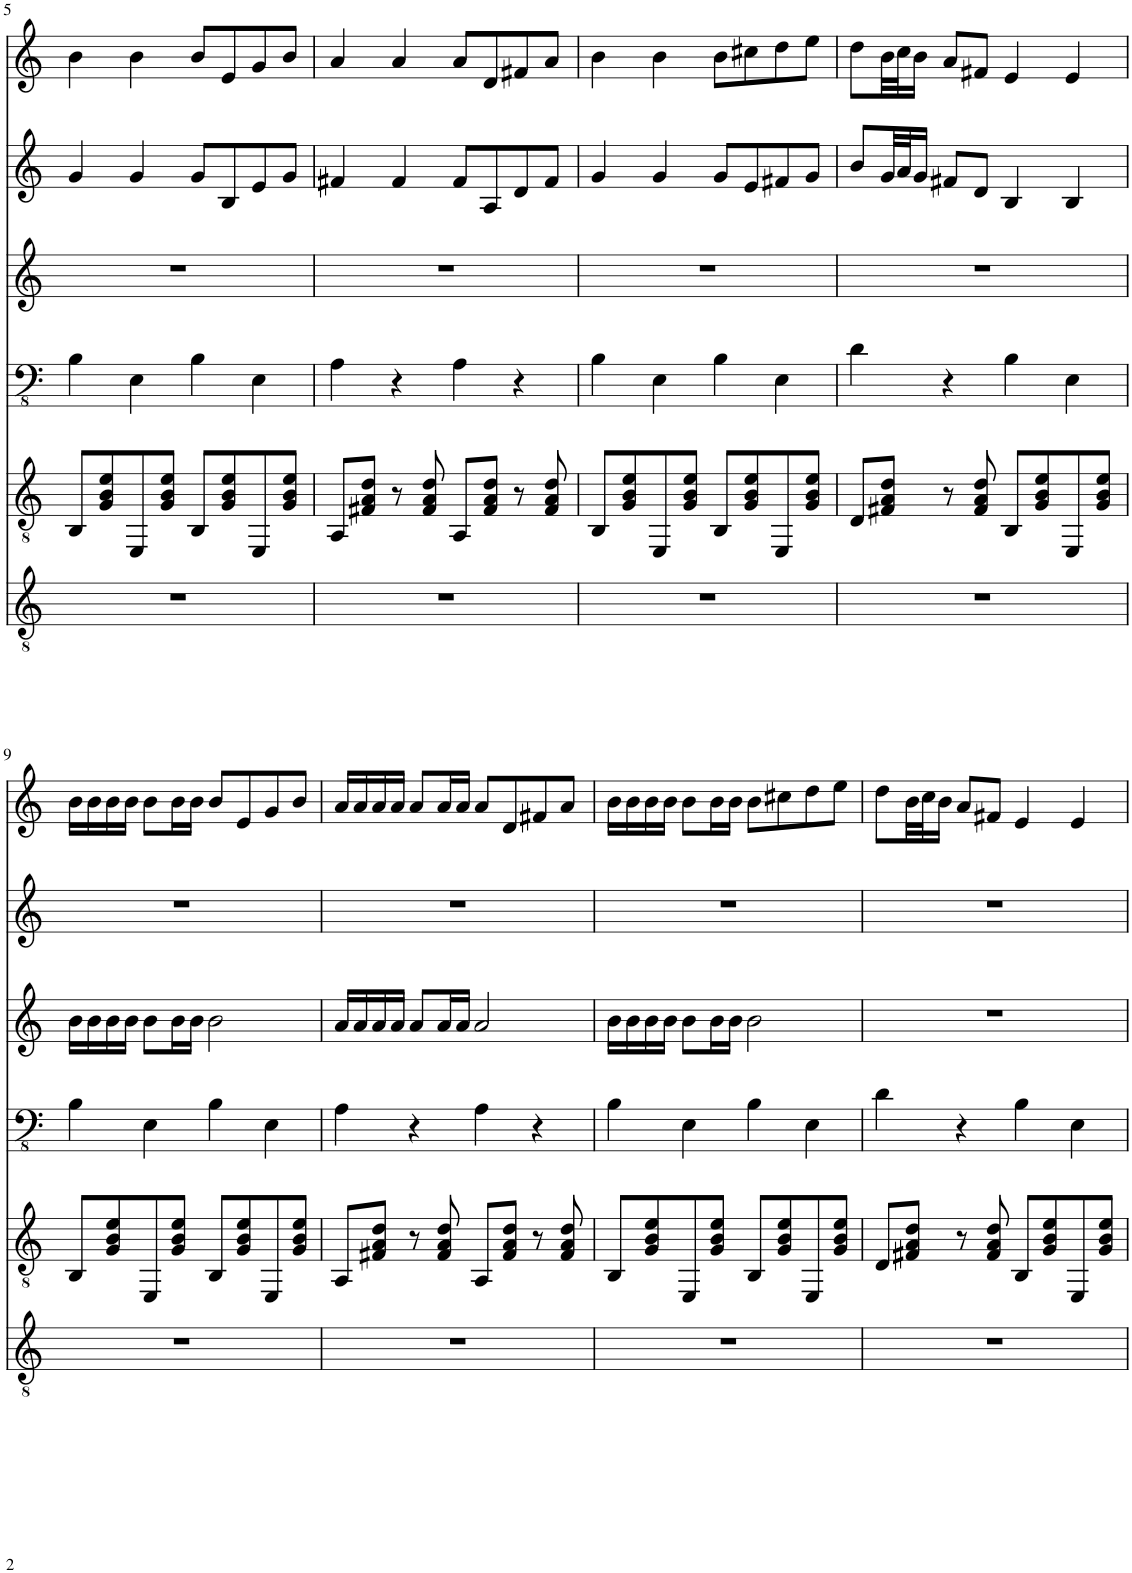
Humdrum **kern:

**kern	**kern	**kern	**kern	**kern	**kern
*part6	*part5	*part4	*part3	*part2	*part1
*staff6	*staff5	*staff4	*staff3	*staff2	*staff1
*I"Flute	*I"Guitar	*I"Bass	*I"Woodblock	*I"Accordion 2	*I"Accordion 1
*I'Fl	*	*	*I'Wd Bl	*I'Acc	*I'Acc
!!LO:PB:g=z
*clefGv2	*clefGv2	*clefFv4	*clefG2	*clefG2	*clefG2
*k[]	*k[]	*k[]	*k[]	*k[]	*k[]
*M4/4	*M4/4	*M4/4	*M4/4	*M4/4	*M4/4
=5	=5	=5	=5	=5	=5
1r	8BB/L	4BB\	1r	4g/	4b\
.	8G/ 8B/ 8e/	.	.	.	.
.	8EE/	4EE\	.	4g/	4b\
.	8G/ 8B/ 8e/J	.	.	.	.
.	8BB/L	4BB\	.	8g/L	8b/L
.	8G/ 8B/ 8e/	.	.	8B/	8e/
.	8EE/	4EE\	.	8e/	8g/
.	8G/ 8B/ 8e/J	.	.	8g/J	8b/J
=6	=6	=6	=6	=6	=6
1r	8AA/L	4AA\	1r	4f#X/	4a/
.	8F#X/ 8A/ 8d/J	.	.	.	.
.	8r	4r	.	4f#/	4a/
.	8F#/ 8A/ 8d/	.	.	.	.
.	8AA/L	4AA\	.	8f#/L	8a/L
.	8F#/ 8A/ 8d/J	.	.	8A/	8d/
.	8r	4r	.	8d/	8f#X/
.	8F#/ 8A/ 8d/	.	.	8f#/J	8a/J
=7	=7	=7	=7	=7	=7
1r	8BB/L	4BB\	1r	4g/	4b\
.	8G/ 8B/ 8e/	.	.	.	.
.	8EE/	4EE\	.	4g/	4b\
.	8G/ 8B/ 8e/J	.	.	.	.
.	8BB/L	4BB\	.	8g/L	8b\L
.	8G/ 8B/ 8e/	.	.	8e/	8cc#X\
.	8EE/	4EE\	.	8f#X/	8dd\
.	8G/ 8B/ 8e/J	.	.	8g/J	8ee\J
=8	=8	=8	=8	=8	=8
1r	8D/L	4D\	1r	8b/L	8dd\L
.	8F#X/ 8A/ 8d/J	.	.	32g/LL	32b\LL
.	.	.	.	32a/J	32cc\J
.	.	.	.	16g/JJ	16b\JJ
.	8r	4r	.	8f#X/L	8a/L
.	8F#/ 8A/ 8d/	.	.	8d/J	8f#X/J
.	8BB/L	4BB\	.	4B/	4e/
.	8G/ 8B/ 8e/	.	.	.	.
.	8EE/	4EE\	.	4B/	4e/
.	8G/ 8B/ 8e/J	.	.	.	.
!!LO:LB:g=z
=9	=9	=9	=9	=9	=9
1r	8BB/L	4BB\	16b\LL	1r	16b\LL
.	.	.	16b\	.	16b\
.	8G/ 8B/ 8e/	.	16b\	.	16b\
.	.	.	16b\JJ	.	16b\JJ
.	8EE/	4EE\	8b\L	.	8b\L
.	8G/ 8B/ 8e/J	.	16b\L	.	16b\L
.	.	.	16b\JJ	.	16b\JJ
.	8BB/L	4BB\	2b\	.	8b/L
.	8G/ 8B/ 8e/	.	.	.	8e/
.	8EE/	4EE\	.	.	8g/
.	8G/ 8B/ 8e/J	.	.	.	8b/J
=10	=10	=10	=10	=10	=10
1r	8AA/L	4AA\	16a/LL	1r	16a/LL
.	.	.	16a/	.	16a/
.	8F#X/ 8A/ 8d/J	.	16a/	.	16a/
.	.	.	16a/JJ	.	16a/JJ
.	8r	4r	8a/L	.	8a/L
.	8F#/ 8A/ 8d/	.	16a/L	.	16a/L
.	.	.	16a/JJ	.	16a/JJ
.	8AA/L	4AA\	2a/	.	8a/L
.	8F#/ 8A/ 8d/J	.	.	.	8d/
.	8r	4r	.	.	8f#X/
.	8F#/ 8A/ 8d/	.	.	.	8a/J
=11	=11	=11	=11	=11	=11
1r	8BB/L	4BB\	16b\LL	1r	16b\LL
.	.	.	16b\	.	16b\
.	8G/ 8B/ 8e/	.	16b\	.	16b\
.	.	.	16b\JJ	.	16b\JJ
.	8EE/	4EE\	8b\L	.	8b\L
.	8G/ 8B/ 8e/J	.	16b\L	.	16b\L
.	.	.	16b\JJ	.	16b\JJ
.	8BB/L	4BB\	2b\	.	8b\L
.	8G/ 8B/ 8e/	.	.	.	8cc#X\
.	8EE/	4EE\	.	.	8dd\
.	8G/ 8B/ 8e/J	.	.	.	8ee\J
=12	=12	=12	=12	=12	=12
1r	8D/L	4D\	1r	1r	8dd\L
.	8F#X/ 8A/ 8d/J	.	.	.	32b\LL
.	.	.	.	.	32cc\J
.	.	.	.	.	16b\JJ
.	8r	4r	.	.	8a/L
.	8F#/ 8A/ 8d/	.	.	.	8f#X/J
.	8BB/L	4BB\	.	.	4e/
.	8G/ 8B/ 8e/	.	.	.	.
.	8EE/	4EE\	.	.	4e/
.	8G/ 8B/ 8e/J	.	.	.	.
=	=	=	=	=	=
*-	*-	*-	*-	*-	*-
